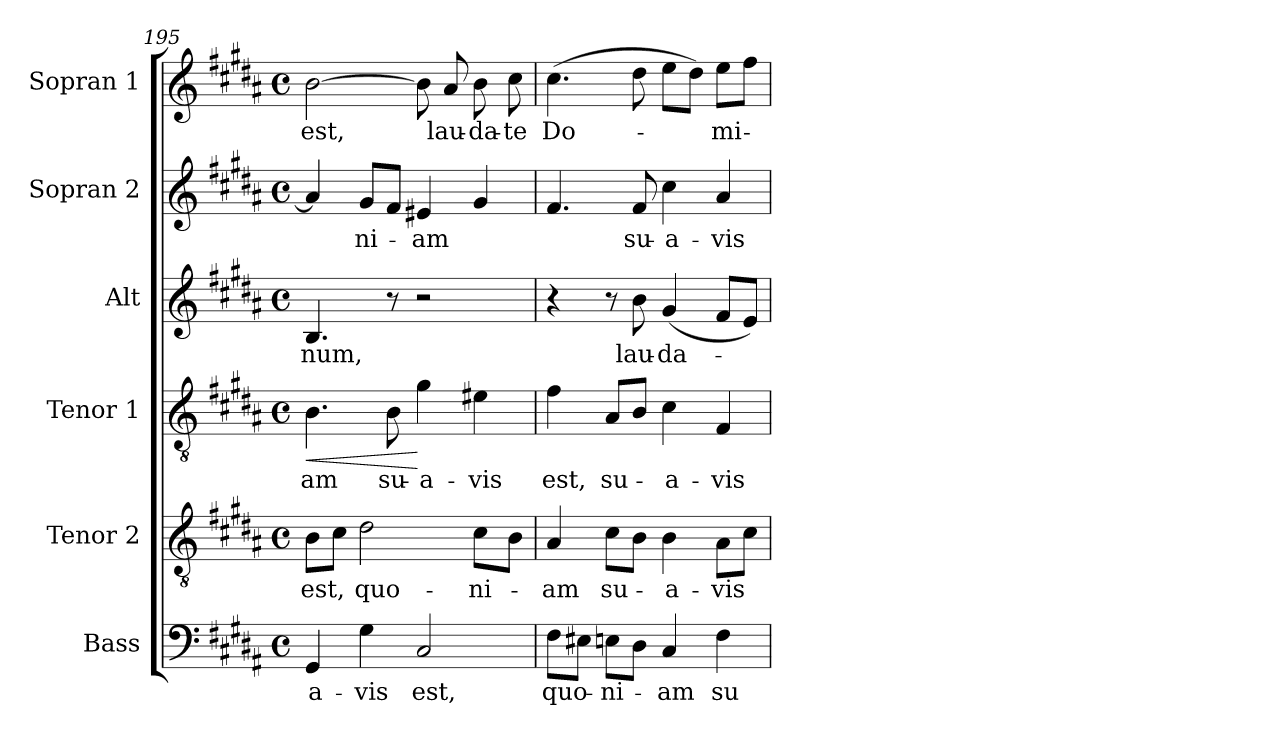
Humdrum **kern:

**kern	**text	**kern	**text	**kern	**text	**dynam	**kern	**text	**kern	**text	**kern	**text
*part6	*part6	*part5	*part5	*part4	*part4	*part4	*part3	*part3	*part2	*part2	*part1	*part1
*staff6	*staff6	*staff5	*staff5	*staff4	*staff4	*staff4	*staff3	*staff3	*staff2	*staff2	*staff1	*staff1
*I"Bass	*	*I"Tenor 2	*	*I"Tenor 1	*	*	*I"Alt	*	*I"Sopran 2	*	*I"Sopran 1	*
*I'B.	*	*I'T. 2	*	*I'T. 1	*	*	*I'A.	*	*I'S. 2	*	*I'S. 1	*
!!LO:PB:g=z
*clefF4	*	*clefGv2	*	*clefGv2	*	*	*clefG2	*	*clefG2	*	*clefG2	*
*k[f#c#g#d#a#]	*	*k[f#c#g#d#a#]	*	*k[f#c#g#d#a#]	*	*	*k[f#c#g#d#a#]	*	*k[f#c#g#d#a#]	*	*k[f#c#g#d#a#]	*
*B:	*	*B:	*	*B:	*	*	*B:	*	*B:	*	*B:	*
*M4/4	*	*M4/4	*	*M4/4	*	*	*M4/4	*	*M4/4	*	*M4/4	*
*met(c)	*	*met(c)	*	*met(c)	*	*	*met(c)	*	*met(c)	*	*met(c)	*
=195	=195	=195	=195	=195	=195	=195	=195	=195	=195	=195	=195	=195
!	!LO:LY:b	!	!LO:LY:b	!	!LO:LY:b	!LO:HP:b	!	!LO:LY:b	!	!	!	!LO:LY:b
4GG#/	-a-	8B\L	est,	4.B\	-am	<	4.B/	-num,	4a#/]	.	[2b\	est,
.	.	8c#\J	.	.	.	.	.	.	.	.	.	.
!	!LO:LY:b	!	!LO:LY:b	!	!	!	!	!	!	!LO:LY:b	!	!
4G#\	-vis	2d#\	quo-	.	.	.	.	.	8g#/L	-ni-	.	.
!	!	!	!	!	!LO:LY:b	!	!	!	!	!	!	!
.	.	.	.	8B\	su-	.	8r	.	8f#/J	.	.	.
!	!LO:LY:b	!	!	!	!LO:LY:b	!	!	!	!	!LO:LY:b	!	!
2C#/	est,	.	.	4g#\	-a-	[	2r	.	4e#X/	-am	8b\]	.
!	!	!	!	!	!	!	!	!	!	!	!	!LO:LY:b
.	.	.	.	.	.	.	.	.	.	.	8a#/	lau-
!	!	!	!LO:LY:b	!	!LO:LY:b	!	!	!	!	!	!	!LO:LY:b
.	.	8c#\L	-ni-	4e#X\	-vis	.	.	.	4g#/	.	8b\	-da-
!	!	!	!	!	!	!	!	!	!	!	!	!LO:LY:b
.	.	8B\J	.	.	.	.	.	.	.	.	8cc#\	-te
=196	=196	=196	=196	=196	=196	=196	=196	=196	=196	=196	=196	=196
!	!LO:LY:b	!	!LO:LY:b	!	!LO:LY:b	!	!	!	!	!	!	!LO:LY:b
8F#\L	quo-	4A#/	-am	4f#\	est,	.	4r	.	4.f#/	.	(>4.cc#\	Do-
8E#X\J	.	.	.	.	.	.	.	.	.	.	.	.
!	!LO:LY:b	!	!LO:LY:b	!	!LO:LY:b	!	!	!	!	!	!	!
8En\L	-ni-	8c#\L	su-	8A#/L	su-	.	8r	.	.	.	.	.
!	!	!	!	!	!	!	!	!LO:LY:b	!	!LO:LY:b	!	!
8D#\J	.	8B\J	.	8B/J	.	.	8b\	lau-	8f#/	su-	8dd#\	.
!	!LO:LY:b	!	!LO:LY:b	!	!LO:LY:b	!	!	!LO:LY:b	!	!LO:LY:b	!	!
4C#/	-am	4B\	-a-	4c#\	-a-	.	(<4g#/	-da-	4cc#\	-a-	8ee\L	.
.	.	.	.	.	.	.	.	.	.	.	8dd#\J)	.
!	!LO:LY:b	!	!LO:LY:b	!	!LO:LY:b	!	!	!	!	!LO:LY:b	!	!LO:LY:b
4F#\	su-	8A#\L	-vis	4F#/	-vis	.	8f#/L	.	4a#/	-vis	8ee\L	-mi-
.	.	8c#\J	.	.	.	.	8e/J)	.	.	.	8ff#\J	.
=	=	=	=	=	=	=	=	=	=	=	=	=
*-	*-	*-	*-	*-	*-	*-	*-	*-	*-	*-	*-	*-
